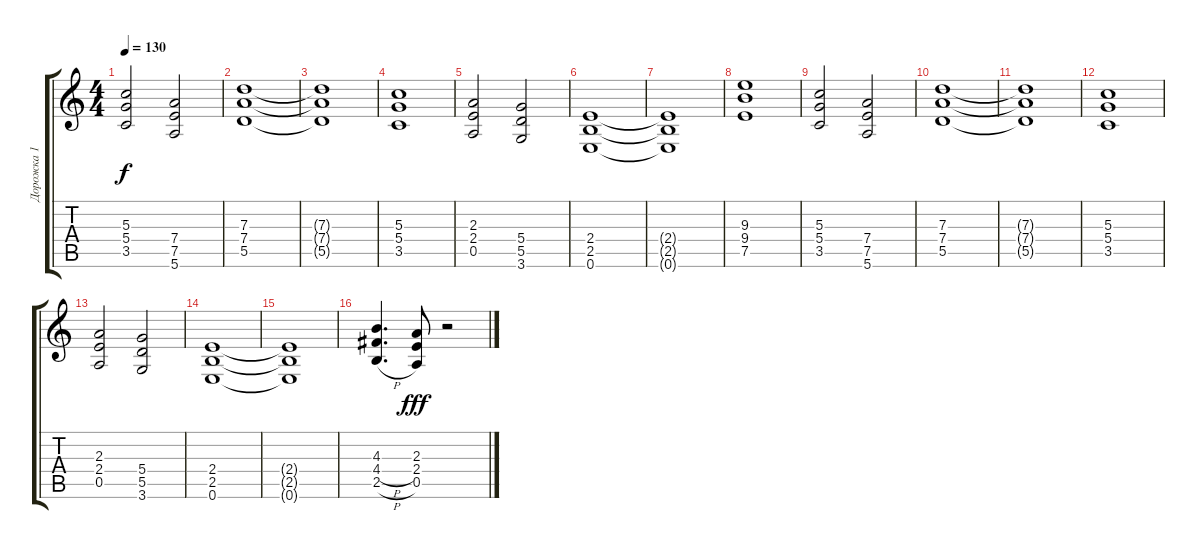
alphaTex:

\track ("Дорожка 1" "Дорожка 1") {instrument distortionguitar}
\staff {score tabs}
\tuning (E4 B3 G3 D3 A2 E2) {hide}
\ts (4 4)
\tempo 130
\clef g2
\ks c
(5.3 5.4 3.5).2{dy f} (7.4 7.5 5.6).2 |
(7.3 7.4 5.5).1 |
(7.3{t} 7.4{t} 5.5{t}).1 |
(5.3 5.4 3.5).1 |
(2.3 2.4 0.5).2 (5.4 5.5 3.6).2 |
(2.4 2.5 0.6).1 |
(2.4{t} 2.5{t} 0.6{t}).1 |
(9.3 9.4 7.5).1 |
(5.3 5.4 3.5).2 (7.4 7.5 5.6).2 |
(7.3 7.4 5.5).1 |
(7.3{t} 7.4{t} 5.5{t}).1 |
(5.3 5.4 3.5).1 |
(2.3 2.4 0.5).2 (5.4 5.5 3.6).2 |
(2.4 2.5 0.6).1 |
(2.4{t} 2.5{t} 0.6{t}).1 |
(4.3 4.4{h} 2.5{h}).4{d} (2.3 2.4 0.5).8{dy fff} r.2
